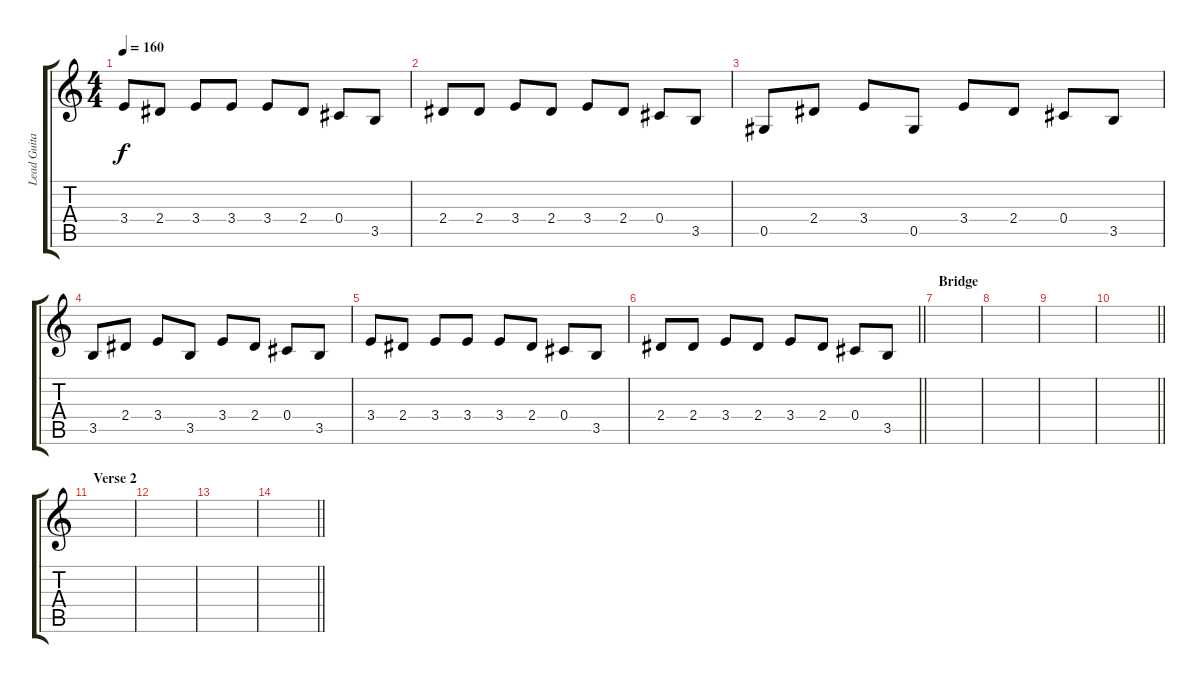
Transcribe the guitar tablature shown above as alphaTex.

\track ("Lead Guitar" "Lead Guita") {instrument distortionguitar}
\staff {score tabs}
\tuning (Eb4 Bb3 Gb3 Db3 Ab2 Db2) {hide}
\ts (4 4)
\tempo 160
\clef g2
\ks c
3.4.8{dy f} 2.4.8 3.4.8 3.4.8 3.4.8 2.4.8 0.4.8 3.5.8 |
2.4.8 2.4.8 3.4.8 2.4.8 3.4.8 2.4.8 0.4.8 3.5.8 |
0.5.8 2.4.8 3.4.8 0.5.8 3.4.8 2.4.8 0.4.8 3.5.8 |
3.5.8 2.4.8 3.4.8 3.5.8 3.4.8 2.4.8 0.4.8 3.5.8 |
3.4.8 2.4.8 3.4.8 3.4.8 3.4.8 2.4.8 0.4.8 3.5.8 |
\barLineRight lightlight
2.4.8 2.4.8 3.4.8 2.4.8 3.4.8 2.4.8 0.4.8 3.5.8 |
\section ("" "Bridge")
|
|
|
\barLineRight lightlight
|
\section ("" "Verse 2")
|
|
|
\barLineRight lightlight
